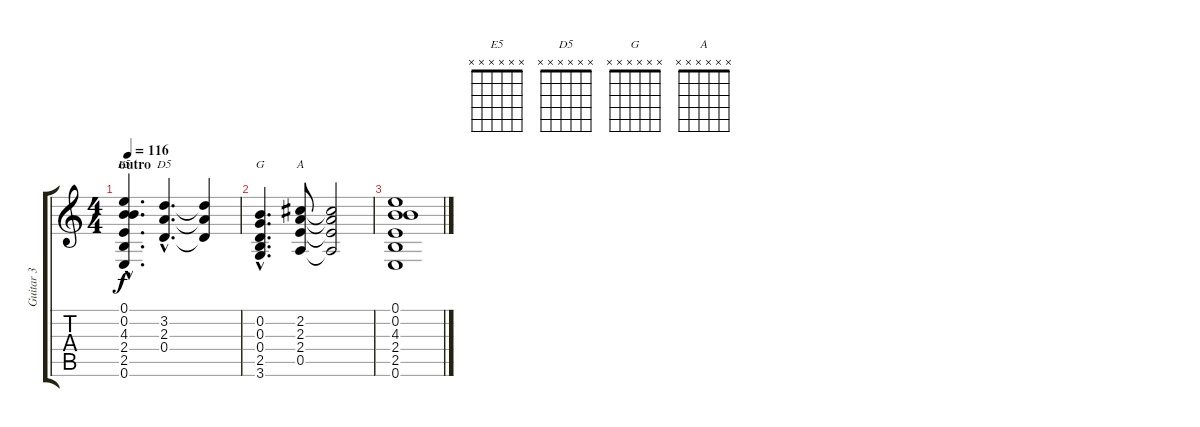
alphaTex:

\track ("Guitar 3" "Guitar 3") {instrument electricguitarclean}
\staff {score tabs}
\tuning (E4 B3 G3 D3 A2 E2) {hide}
\chord ("E5" x x x x x x) {firstfret 0}
\chord ("D5" x x x x x x) {firstfret 0}
\chord ("G" x x x x x x) {firstfret 0}
\chord ("A" x x x x x x) {firstfret 0}
\ts (4 4)
\section ("" "outro")
\tempo 116
\clef g2
\ks c
(0.1{hac} 0.2{hac} 4.3{hac} 2.4{hac} 2.5{hac} 0.6{hac}).4{d ch "E5" dy f} (3.2{hac} 2.3{hac} 0.4{hac}).4{d ch "D5"} (3.2{t} 2.3{t} 0.4{t}).4 |
(0.2{hac} 0.3{hac} 0.4{hac} 2.5{hac} 3.6{hac}).4{d ch "G"} (2.2 2.3 2.4 0.5).8{ch "A"} (2.2{t} 2.3{t} 2.4{t} 0.5{t}).2 |
(0.1 0.2 4.3 2.4 2.5 0.6).1
